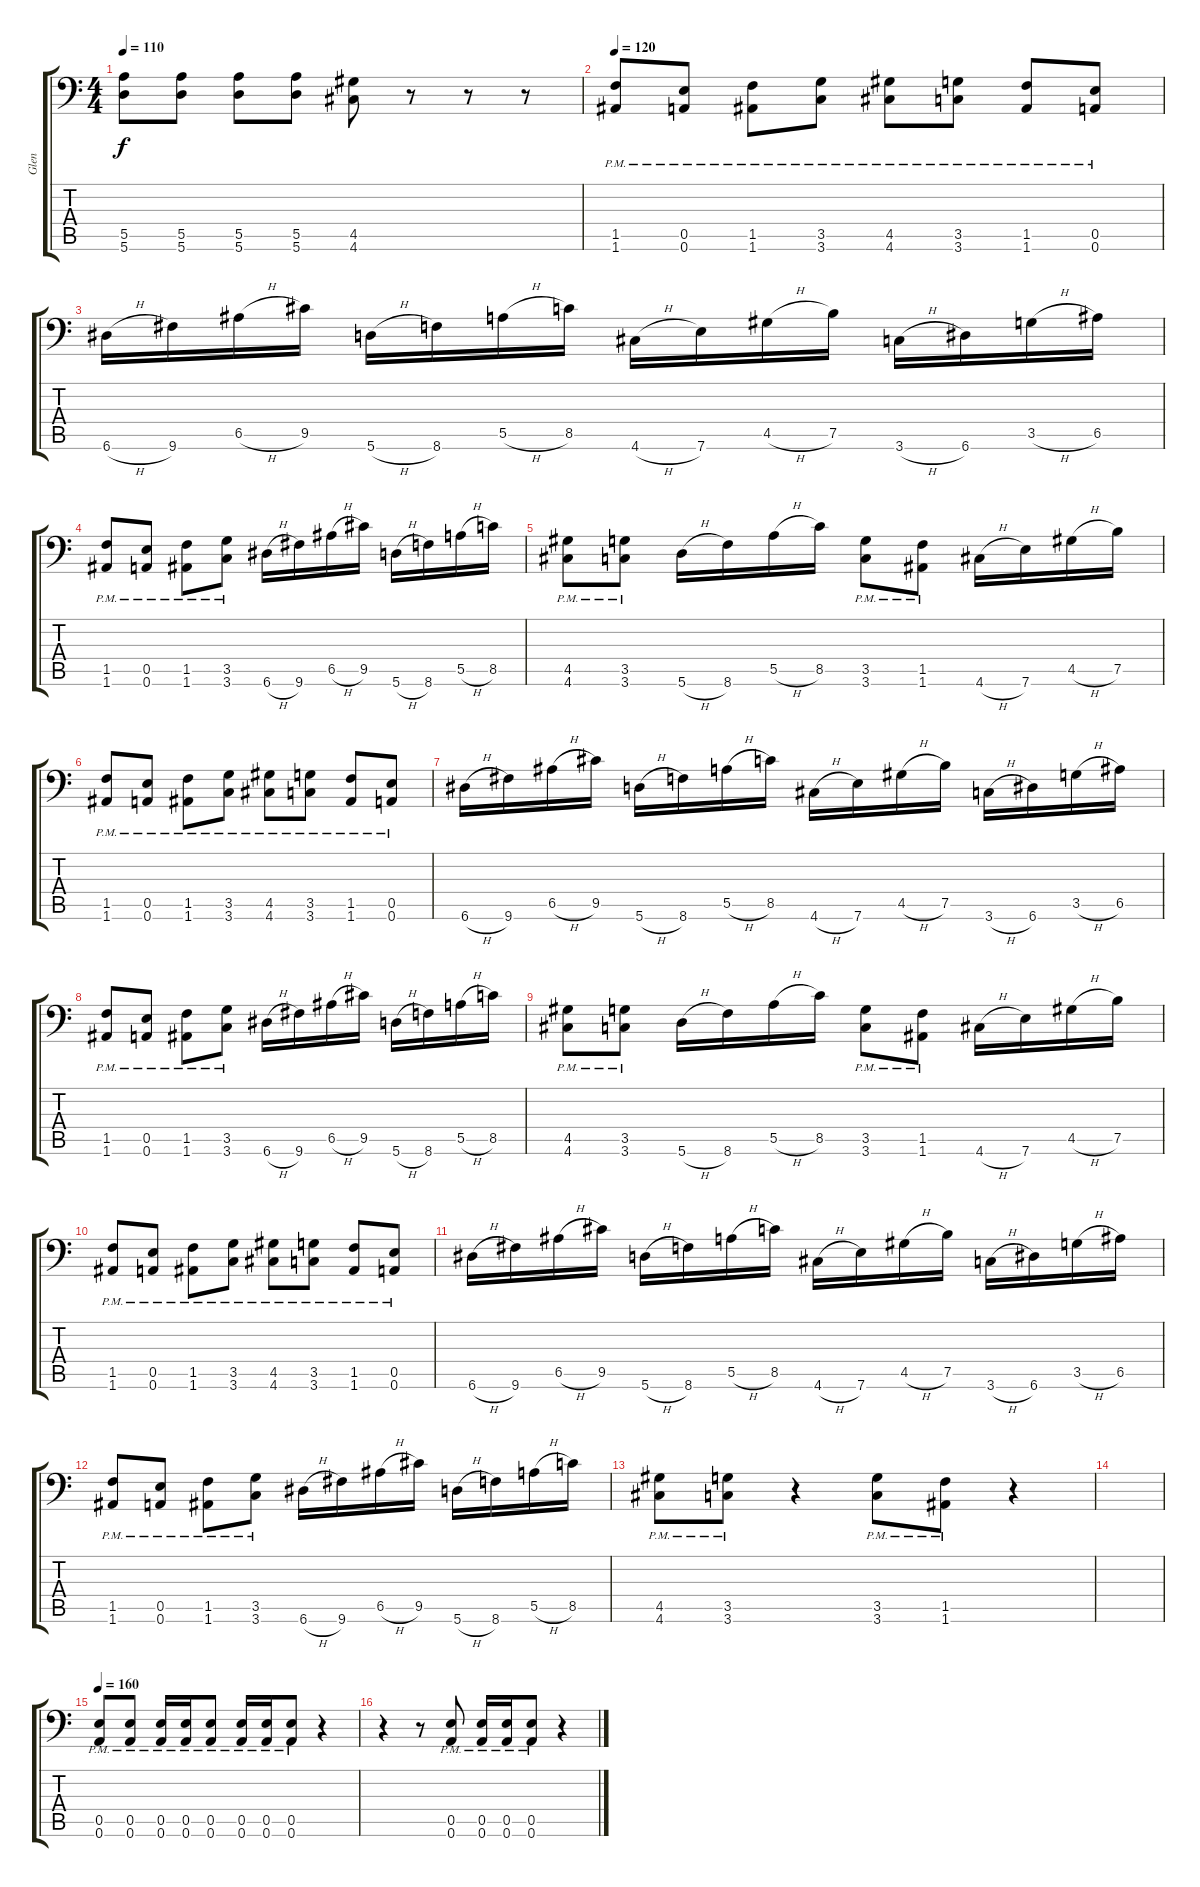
\track ("Glen" "Glen") {instrument distortionguitar}
\staff {score tabs}
\tuning (B3 Gb3 D3 A2 E2 A1) {hide}
\ts (4 4)
\tempo 110
\clef f4
\ks c
(5.5 5.6).8{dy f} (5.5 5.6).8 (5.5 5.6).8 (5.5 5.6).8 (4.5 4.6).8 r.8 r.8 r.8 |
\tempo 120
(1.5{pm} 1.6{pm}).8 (0.5{pm} 0.6{pm}).8 (1.5{pm} 1.6{pm}).8 (3.5{pm} 3.6{pm}).8 (4.5{pm} 4.6{pm}).8 (3.5{pm} 3.6{pm}).8 (1.5{pm} 1.6{pm}).8 (0.5{pm} 0.6{pm}).8 |
6.6{h}.16 9.6.16 6.5{h}.16 9.5.16 5.6{h}.16 8.6.16 5.5{h}.16 8.5.16 4.6{h}.16 7.6.16 4.5{h}.16 7.5.16 3.6{h}.16 6.6.16 3.5{h}.16 6.5.16 |
(1.5{pm} 1.6{pm}).8 (0.5{pm} 0.6{pm}).8 (1.5{pm} 1.6{pm}).8 (3.5{pm} 3.6{pm}).8 6.6{h}.16 9.6.16 6.5{h}.16 9.5.16 5.6{h}.16 8.6.16 5.5{h}.16 8.5.16 |
(4.5{pm} 4.6{pm}).8 (3.5{pm} 3.6{pm}).8 5.6{h}.16 8.6.16 5.5{h}.16 8.5.16 (3.5{pm} 3.6{pm}).8 (1.5{pm} 1.6{pm}).8 4.6{h}.16 7.6.16 4.5{h}.16 7.5.16 |
(1.5{pm} 1.6{pm}).8 (0.5{pm} 0.6{pm}).8 (1.5{pm} 1.6{pm}).8 (3.5{pm} 3.6{pm}).8 (4.5{pm} 4.6{pm}).8 (3.5{pm} 3.6{pm}).8 (1.5{pm} 1.6{pm}).8 (0.5{pm} 0.6{pm}).8 |
6.6{h}.16 9.6.16 6.5{h}.16 9.5.16 5.6{h}.16 8.6.16 5.5{h}.16 8.5.16 4.6{h}.16 7.6.16 4.5{h}.16 7.5.16 3.6{h}.16 6.6.16 3.5{h}.16 6.5.16 |
(1.5{pm} 1.6{pm}).8 (0.5{pm} 0.6{pm}).8 (1.5{pm} 1.6{pm}).8 (3.5{pm} 3.6{pm}).8 6.6{h}.16 9.6.16 6.5{h}.16 9.5.16 5.6{h}.16 8.6.16 5.5{h}.16 8.5.16 |
(4.5{pm} 4.6{pm}).8 (3.5{pm} 3.6{pm}).8 5.6{h}.16 8.6.16 5.5{h}.16 8.5.16 (3.5{pm} 3.6{pm}).8 (1.5{pm} 1.6{pm}).8 4.6{h}.16 7.6.16 4.5{h}.16 7.5.16 |
(1.5{pm} 1.6{pm}).8 (0.5{pm} 0.6{pm}).8 (1.5{pm} 1.6{pm}).8 (3.5{pm} 3.6{pm}).8 (4.5{pm} 4.6{pm}).8 (3.5{pm} 3.6{pm}).8 (1.5{pm} 1.6{pm}).8 (0.5{pm} 0.6{pm}).8 |
6.6{h}.16 9.6.16 6.5{h}.16 9.5.16 5.6{h}.16 8.6.16 5.5{h}.16 8.5.16 4.6{h}.16 7.6.16 4.5{h}.16 7.5.16 3.6{h}.16 6.6.16 3.5{h}.16 6.5.16 |
(1.5{pm} 1.6{pm}).8 (0.5{pm} 0.6{pm}).8 (1.5{pm} 1.6{pm}).8 (3.5{pm} 3.6{pm}).8 6.6{h}.16 9.6.16 6.5{h}.16 9.5.16 5.6{h}.16 8.6.16 5.5{h}.16 8.5.16 |
(4.5{pm} 4.6{pm}).8 (3.5{pm} 3.6{pm}).8 r.4 (3.5{pm} 3.6{pm}).8 (1.5{pm} 1.6{pm}).8 r.4 |
|
\tempo 160
(0.5{pm} 0.6{pm}).8 (0.5{pm} 0.6{pm}).8 (0.5 0.6{pm}).16 (0.5 0.6{pm}).16 (0.5 0.6{pm}).8 (0.5 0.6{pm}).16 (0.5 0.6{pm}).16 (0.5 0.6{pm}).8 r.4 |
r.4 r.8 (0.5{pm} 0.6{pm}).8 (0.5 0.6{pm}).16 (0.5 0.6{pm}).16 (0.5 0.6{pm}).8 r.4
